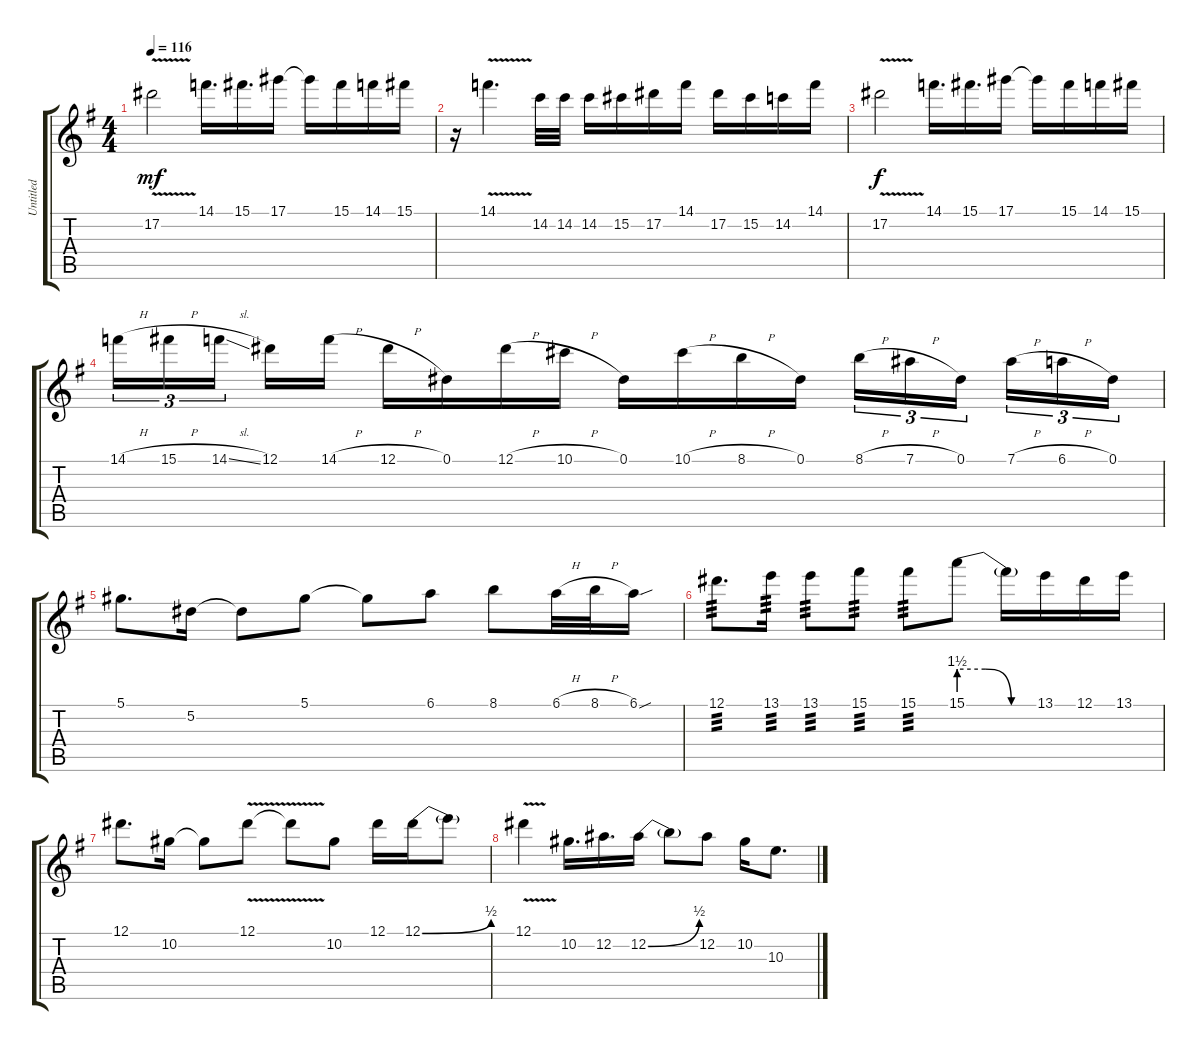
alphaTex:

\track ("Untitled" "Untitled") {instrument distortionguitar}
\staff {score tabs}
\tuning (Eb4 Bb3 Gb3 Db3 Ab2 Eb2) {hide}
\ts (4 4)
\tempo 116
\clef g2
\ks g
17.2{v}.2{dy mf} 14.1.16{d} 15.1.16{d} 17.1.16 17.1{t}.16 15.1.16 14.1.16 15.1.16 |
r.16 14.1{v}.4{d} 14.2.32 14.2.32 14.2.16 15.2.16 17.2.16 14.1.16 17.2.16 15.2.16 14.2.16 14.1.16 |
17.2{v}.2{dy f} 14.1.16{d} 15.1.16{d} 17.1.16 17.1{t}.16 15.1.16 14.1.16 15.1.16 |
14.1{h}.16{tu (3 2)} 15.1{h}.16{tu (3 2)} 14.1{sl}.16{tu (3 2) beam splitsecondary} 12.1.16 14.1{h}.16 12.1{h}.16 0.1.16 12.1{h}.16 10.1{h}.16 0.1.16 10.1{h}.16 8.1{h}.16 0.1.16 8.1{h}.16{tu (3 2)} 7.1{h}.16{tu (3 2)} 0.1.16{tu (3 2) beam splitsecondary} 7.1{h}.16{tu (3 2)} 6.1{h}.16{tu (3 2)} 0.1.16{tu (3 2)} |
5.1.8{d} 5.2.16 5.2{t}.8 5.1.8 5.1{t}.8 6.1.8 8.1.8 6.1{h}.32 8.1{h}.32 6.1{sou}.16 |
12.1.8{d tp 3} 13.1.16{tp 3} 13.1.8{tp 3} 15.1.8{tp 3} 15.1.8{tp 3} 15.1{be (custom 0 6 20 6 40 0 60 0)}.8 15.1{t}.16 13.1.16 12.1.16 13.1.16 |
12.1.8{d} 10.2.16 10.2{t}.8 12.1{v}.8 12.1{v t}.8 10.2.8 12.1.16 12.1{be (bend 0 0 60 2)}.16 12.1{t}.8 |
12.1{v}.4 10.2.16{d} 12.2.16{d} 12.2{be (bend 0 0 60 2)}.16 12.2{t}.8 12.2.8 10.2.16 10.3.8{d}
